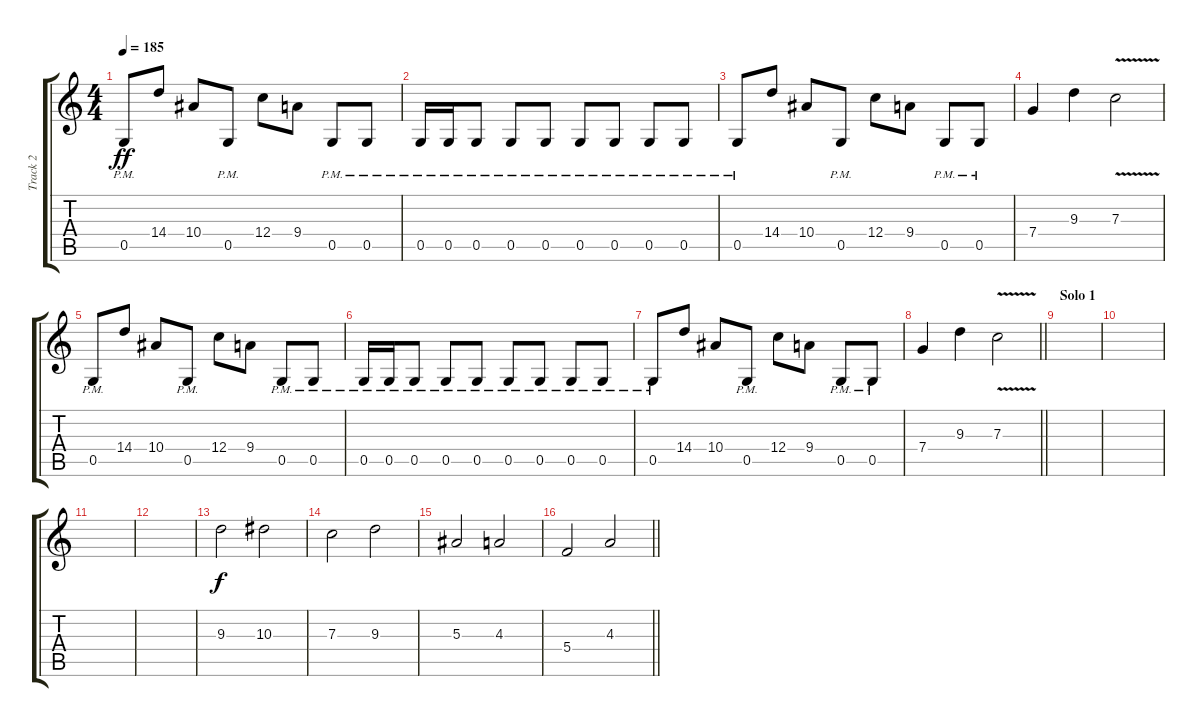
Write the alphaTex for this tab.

\track ("Track 2" "Track 2") {instrument distortionguitar}
\staff {score tabs}
\tuning (D4 A3 F3 C3 G2 C2) {hide}
\ts (4 4)
\tempo 185
\clef g2
\ks c
0.5{pm}.8{dy ff} 14.4.8 10.4.8 0.5{pm}.8 12.4.8 9.4.8 0.5{pm}.8 0.5{pm}.8 |
0.5{pm}.16 0.5{pm}.16 0.5{pm}.8 0.5{pm}.8 0.5{pm}.8 0.5{pm}.8 0.5{pm}.8 0.5{pm}.8 0.5{pm}.8 |
0.5{pm}.8 14.4.8 10.4.8 0.5{pm}.8 12.4.8 9.4.8 0.5{pm}.8 0.5{pm}.8 |
7.4.4 9.3.4 7.3{v}.2 |
0.5{pm}.8 14.4.8 10.4.8 0.5{pm}.8 12.4.8 9.4.8 0.5{pm}.8 0.5{pm}.8 |
0.5{pm}.16 0.5{pm}.16 0.5{pm}.8 0.5{pm}.8 0.5{pm}.8 0.5{pm}.8 0.5{pm}.8 0.5{pm}.8 0.5{pm}.8 |
0.5{pm}.8 14.4.8 10.4.8 0.5{pm}.8 12.4.8 9.4.8 0.5{pm}.8 0.5{pm}.8 |
\barLineRight lightlight
7.4.4 9.3.4 7.3{v}.2 |
\section ("" "Solo 1")
|
|
|
|
9.3.2{dy f} 10.3.2 |
7.3.2 9.3.2 |
5.3.2 4.3.2 |
\barLineRight lightlight
5.4.2 4.3.2
